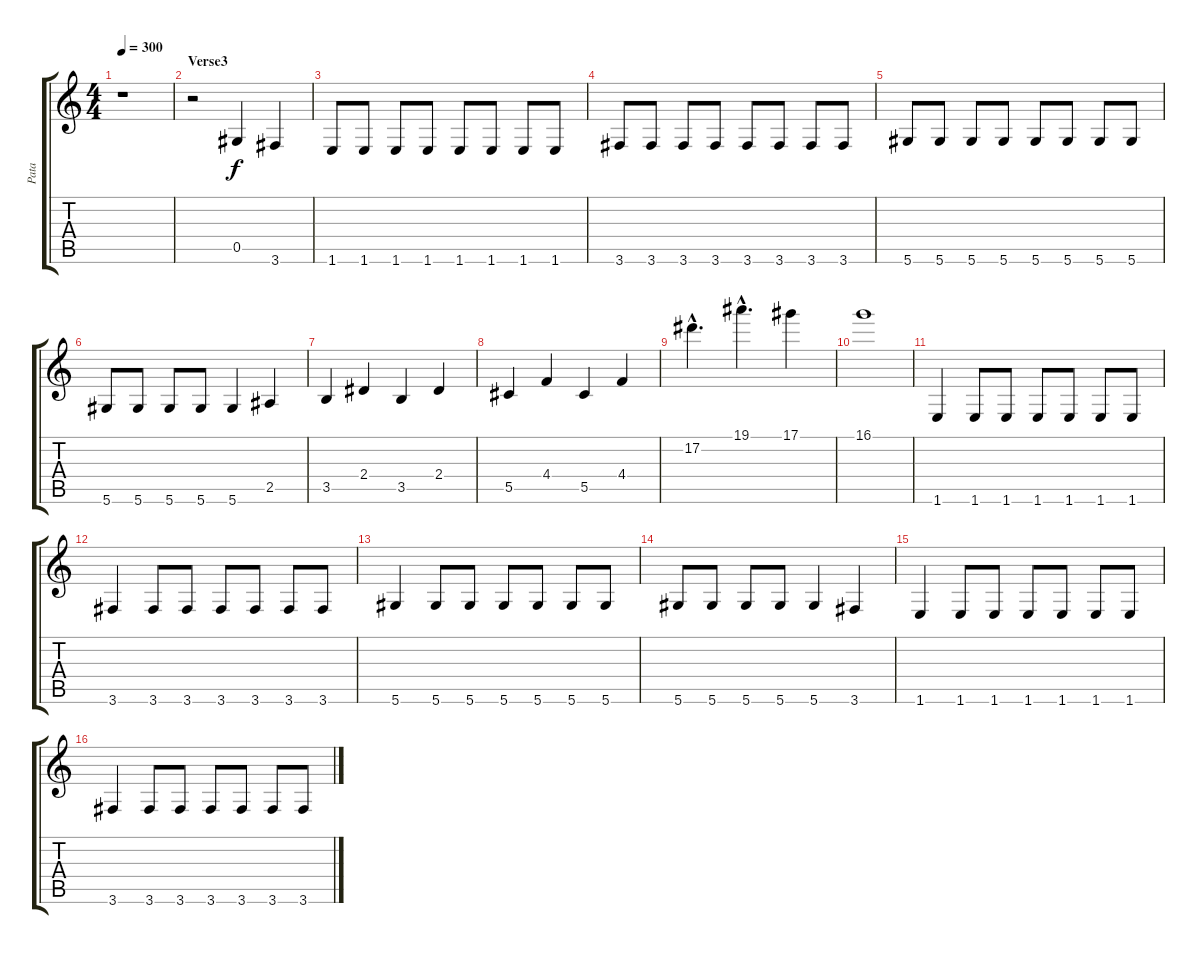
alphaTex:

\track ("Pata" "Pata") {instrument overdrivenguitar}
\staff {score tabs}
\tuning (Eb4 Bb3 Gb3 Db3 Ab2 Eb2) {hide}
\ts (4 4)
\tempo 300
\clef g2
\ks c
r.1{dy f} |
\section ("" "Verse3")
r.2 0.5.4 3.6.4 |
1.6.8 1.6.8 1.6.8 1.6.8 1.6.8 1.6.8 1.6.8 1.6.8 |
3.6.8 3.6.8 3.6.8 3.6.8 3.6.8 3.6.8 3.6.8 3.6.8 |
5.6.8 5.6.8 5.6.8 5.6.8 5.6.8 5.6.8 5.6.8 5.6.8 |
5.6.8 5.6.8 5.6.8 5.6.8 5.6.4 2.5.4 |
3.5.4 2.4.4 3.5.4 2.4.4 |
5.5.4 4.4.4 5.5.4 4.4.4 |
17.2{hac}.4{d} 19.1{hac}.4{d} 17.1.4 |
16.1.1 |
1.6.4 1.6.8 1.6.8 1.6.8 1.6.8 1.6.8 1.6.8 |
3.6.4 3.6.8 3.6.8 3.6.8 3.6.8 3.6.8 3.6.8 |
5.6.4 5.6.8 5.6.8 5.6.8 5.6.8 5.6.8 5.6.8 |
5.6.8 5.6.8 5.6.8 5.6.8 5.6.4 3.6.4 |
1.6.4 1.6.8 1.6.8 1.6.8 1.6.8 1.6.8 1.6.8 |
3.6.4 3.6.8 3.6.8 3.6.8 3.6.8 3.6.8 3.6.8
